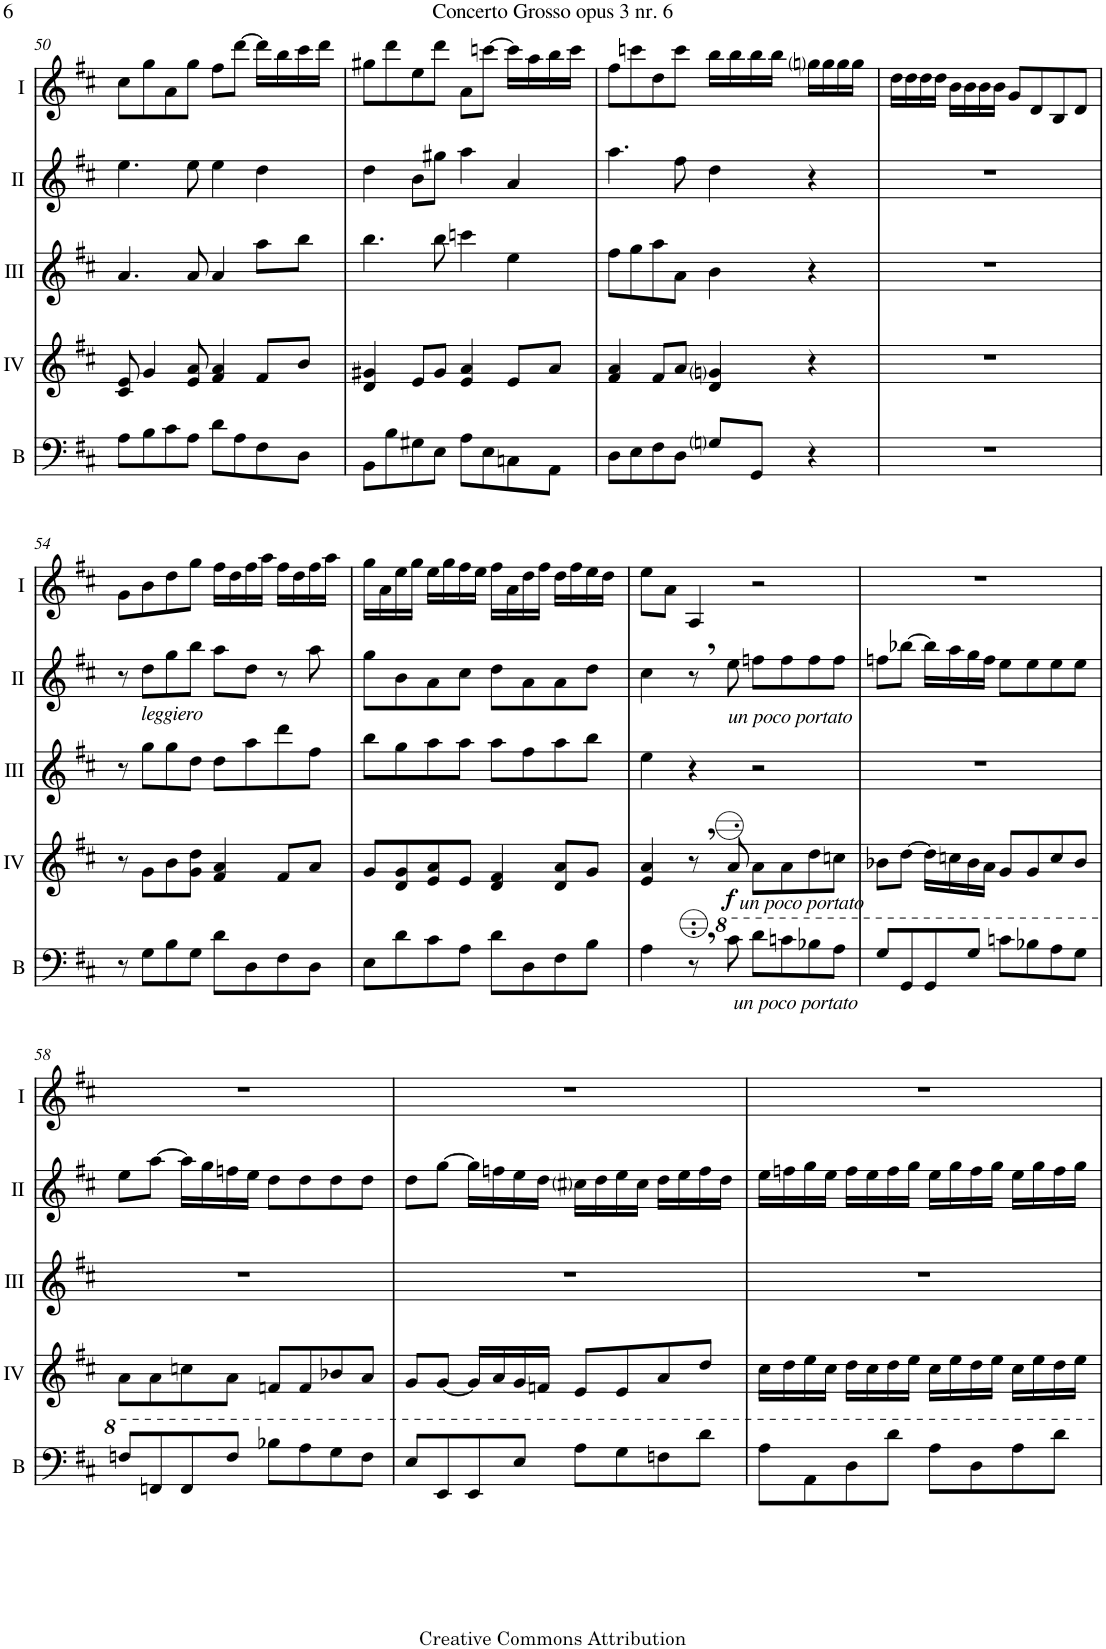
**kern	**kern	**dynam	**kern	**kern	**kern
*part5	*part4	*part4	*part3	*part2	*part1
*staff5	*staff4	*staff4	*staff3	*staff2	*staff1
*I"Bass	*I"Acc. 4	*	*I"Acc. 3	*I"Acc. 2	*I"Acc. 1
*I'B	*	*	*	*	*
!!LO:PB:g=z
*clefF4	*clefG2	*	*clefG2	*clefG2	*clefG2
*Trd7c12	*	*	*Trd7c12	*	*
*k[f#c#]	*k[f#c#]	*	*k[f#c#]	*k[f#c#]	*k[f#c#]
*M4/4	*M4/4	*	*M4/4	*M4/4	*M4/4
*met(c)	*met(c)	*	*met(c)	*met(c)	*met(c)
=50	=50	=50	=50	=50	=50
8A\L	8c#/ 8e/	.	4.a/	4.ee\	8cc#\L
8B\	4g/	.	.	.	8gg\
8c#\	.	.	.	.	8a\
8A\J	8e/ 8a/	.	8a/	8ee\	8gg\J
8d\L	4f#/ 4a/	.	4a/	4ee\	8ff#\L
8A\	.	.	.	.	[8ddd\J
8F#\	8f#/L	.	8aa\L	4dd\	16ddd\LL]
.	.	.	.	.	16bb\
8D\J	8b/J	.	8bb\J	.	16ccc#\
.	.	.	.	.	16ddd\JJ
=51	=51	=51	=51	=51	=51
8BB\L	4d/ 4g#X/	.	4.bb\	4dd\	8gg#X\L
8B\	.	.	.	.	8ddd\
8G#X\	8e/L	.	.	8b\L	8ee\
8E\J	8g#/J	.	8bb\	8gg#X\J	8ddd\J
8A\L	4e/ 4a/	.	4cccn\	4aa\	8a\L
8E\	.	.	.	.	[8cccn\J
8Cn\	8e/L	.	4ee\	4a/	16ccc\LL]
.	.	.	.	.	16aa\
8AA\J	8a/J	.	.	.	16bb\
.	.	.	.	.	16ccc\JJ
=52	=52	=52	=52	=52	=52
8D\L	4f#/ 4a/	.	8ff#\L	4.aa\	8ff#\L
8E\	.	.	8gg\	.	8cccn\
8F#\	8f#/L	.	8aa\	.	8dd\
8D\J	8a/J	.	8a\J	8ff#\	8ccc\J
8Gni/L	4d/ 4gni/	.	4b\	4dd\	16bb\LL
.	.	.	.	.	16bb\
8GG/J	.	.	.	.	16bb\
.	.	.	.	.	16bb\JJ
4r	4r	.	4r	4r	16ggni\LL
.	.	.	.	.	16gg\
.	.	.	.	.	16gg\
.	.	.	.	.	16gg\JJ
=53	=53	=53	=53	=53	=53
1r	1r	.	1r	1r	16dd\LL
.	.	.	.	.	16dd\
.	.	.	.	.	16dd\
.	.	.	.	.	16dd\JJ
.	.	.	.	.	16b\LL
.	.	.	.	.	16b\
.	.	.	.	.	16b\
.	.	.	.	.	16b\JJ
.	.	.	.	.	8g/L
.	.	.	.	.	8d/
.	.	.	.	.	8B/
.	.	.	.	.	8d/J
!!LO:LB:g=z
=54	=54	=54	=54	=54	=54
8r	8r	.	8r	8r	8g\L
!	!	!	!	!LO:TX:b:i:t=leggiero	!
8G\L	8g\L	.	8gg\L	8dd\L	8b\
8B\	8b\	.	8gg\	8gg\	8dd\
8G\J	8g\ 8dd\J	.	8dd\J	8bb\J	8gg\J
8d\L	4f#/ 4a/	.	8dd\L	8aa\L	16ff#\LL
.	.	.	.	.	16dd\
8D\	.	.	8aa\	8dd\J	16ff#\
.	.	.	.	.	16aa\JJ
8F#\	8f#/L	.	8ddd\	8r	16ff#\LL
.	.	.	.	.	16dd\
8D\J	8a/J	.	8ff#\J	8aa\	16ff#\
.	.	.	.	.	16aa\JJ
=55	=55	=55	=55	=55	=55
8E\L	8g/L	.	8bb\L	8gg\L	16gg\LL
.	.	.	.	.	16a\
8d\	8d/ 8g/	.	8gg\	8b\	16ee\
.	.	.	.	.	16gg\JJ
8c#\	8e/ 8a/	.	8aa\	8a\	16ee\LL
.	.	.	.	.	16gg\
8A\J	8e/J	.	8aa\J	8cc#\J	16ff#\
.	.	.	.	.	16ee\JJ
8d\L	4d/ 4f#/	.	8aa\L	8dd\L	16ff#\LL
.	.	.	.	.	16a\
8D\	.	.	8ff#\	8a\	16dd\
.	.	.	.	.	16ff#\JJ
8F#\	8d/ 8a/L	.	8aa\	8a\	16dd\LL
.	.	.	.	.	16ff#\
8B\J	8g/J	.	8bb\J	8dd\J	16ee\
.	.	.	.	.	16dd\JJ
=56	=56	=56	=56	=56	=56
4A\	4e/ 4a/	.	4ee\	4cc#\	8ee\L
.	.	.	.	.	8a\J
8r	8r	.	4r	8r	4A/
!	!	!	!	!LO:TX:b:i:t=un poco portato	!
!	!LO:TX:b:i:t=un poco portato	!	!	!	!
!LO:TX:b:i:t=un poco portato	!	!	!	!	!
!	!	!LO:DY:b	!	!	!
8cc#\	8a/	f	.	8ee\	.
8dd\L	8a\L	.	2r	8ffn\L	2r
8ccn\	8a\	.	.	8ff\	.
8b-X\	8dd\	.	.	8ff\	.
8a\J	8ccn\J	.	.	8ff\J	.
=57	=57	=57	=57	=57	=57
8g/L	8b-X\L	.	1r	8ffn\L	1r
8G/	[8dd\J	.	.	[8bb-X\J	.
8G/	16dd\LL]	.	.	16bb-\LL]	.
.	16ccn\	.	.	16aa\	.
8g/J	16b-\	.	.	16gg\	.
.	16a\JJ	.	.	16ff\JJ	.
8ccn\L	8g/L	.	.	8ee\L	.
8b-X\	8g/	.	.	8ee\	.
8a\	8cc/	.	.	8ee\	.
8g\J	8b-/J	.	.	8ee\J	.
!!LO:LB:g=z
=58	=58	=58	=58	=58	=58
8fn/L	8a\L	.	1r	8ee\L	1r
8Fn/	8a\	.	.	[8aa\J	.
8F/	8ccn\	.	.	16aa\LL]	.
.	.	.	.	16gg\	.
8f/J	8a\J	.	.	16ffn\	.
.	.	.	.	16ee\JJ	.
8b-X\L	8fn/L	.	.	8dd\L	.
8a\	8f/	.	.	8dd\	.
8g\	8b-X/	.	.	8dd\	.
8f\J	8a/J	.	.	8dd\J	.
=59	=59	=59	=59	=59	=59
8e/L	8g/L	.	1r	8dd\L	1r
8E/	[8g/J	.	.	[8gg\J	.
8E/	16g/LL]	.	.	16gg\LL]	.
.	16a/	.	.	16ffn\	.
8e/J	16g/	.	.	16ee\	.
.	16fn/JJ	.	.	16dd\JJ	.
8a\L	8e/L	.	.	16cc#i\LL	.
.	.	.	.	16dd\	.
8g\	8e/	.	.	16ee\	.
.	.	.	.	16cc#\JJ	.
8fn\	8a/	.	.	16dd\LL	.
.	.	.	.	16ee\	.
8dd\J	8dd/J	.	.	16ff\	.
.	.	.	.	16dd\JJ	.
=60	=60	=60	=60	=60	=60
8a\L	16cc#\LL	.	1r	16ee\LL	1r
.	16dd\	.	.	16ffn\	.
8A\	16ee\	.	.	16gg\	.
.	16cc#\JJ	.	.	16ee\JJ	.
8d\	16dd\LL	.	.	16ff\LL	.
.	16cc#\	.	.	16ee\	.
8dd\J	16dd\	.	.	16ff\	.
.	16ee\JJ	.	.	16gg\JJ	.
8a\L	16cc#\LL	.	.	16ee\LL	.
.	16ee\	.	.	16gg\	.
8d\	16dd\	.	.	16ff\	.
.	16ee\JJ	.	.	16gg\JJ	.
8a\	16cc#\LL	.	.	16ee\LL	.
.	16ee\	.	.	16gg\	.
8dd\J	16dd\	.	.	16ff\	.
.	16ee\JJ	.	.	16gg\JJ	.
=	=	=	=	=	=
*-	*-	*-	*-	*-	*-
